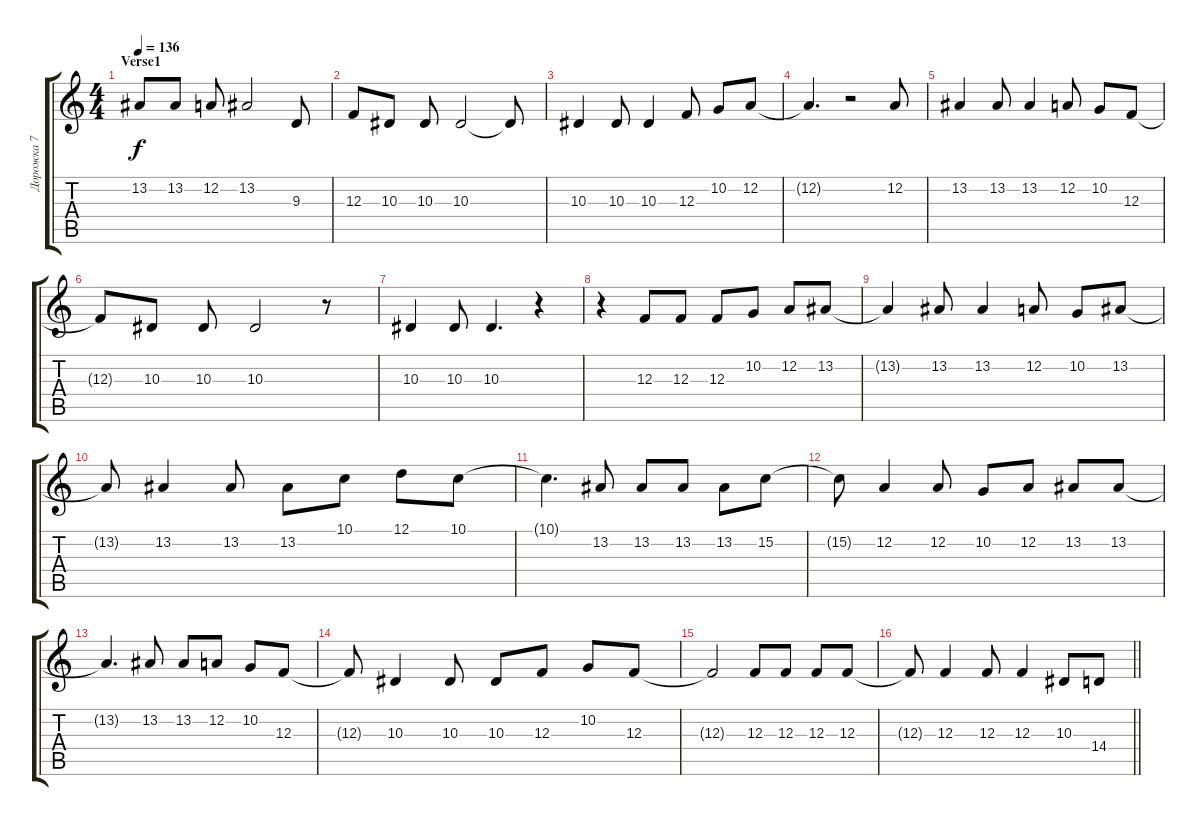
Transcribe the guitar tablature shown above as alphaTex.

\track ("Дорожка 7" "Дорожка 7") {instrument cello}
\staff {score tabs}
\tuning (D4 A3 F3 C3 G2 D2) {hide}
\ts (4 4)
\section ("" "Verse1")
\tempo 136
\clef g2
\ks c
13.2.8{dy f} 13.2.8 12.2.8 13.2.2 9.3.8 |
12.3.8 10.3.8 10.3.8 10.3.2 10.3{t}.8 |
10.3.4 10.3.8 10.3.4 12.3.8 10.2.8 12.2.8 |
12.2{t}.4{d} r.2 12.2.8 |
13.2.4 13.2.8 13.2.4 12.2.8 10.2.8 12.3.8 |
12.3{t}.8 10.3.8 10.3.8 10.3.2 r.8 |
10.3.4 10.3.8 10.3.4{d} r.4 |
r.4 12.3.8 12.3.8 12.3.8 10.2.8 12.2.8 13.2.8 |
13.2{t}.4 13.2.8 13.2.4 12.2.8 10.2.8 13.2.8 |
13.2{t}.8 13.2.4 13.2.8 13.2.8 10.1.8 12.1.8 10.1.8 |
10.1{t}.4{d} 13.2.8 13.2.8 13.2.8 13.2.8 15.2.8 |
15.2{t}.8 12.2.4 12.2.8 10.2.8 12.2.8 13.2.8 13.2.8 |
13.2{t}.4{d} 13.2.8 13.2.8 12.2.8 10.2.8 12.3.8 |
12.3{t}.8 10.3.4 10.3.8 10.3.8 12.3.8 10.2.8 12.3.8 |
12.3{t}.2 12.3.8 12.3.8 12.3.8 12.3.8 |
\barLineRight lightlight
12.3{t}.8 12.3.4 12.3.8 12.3.4 10.3.8 14.4.8
